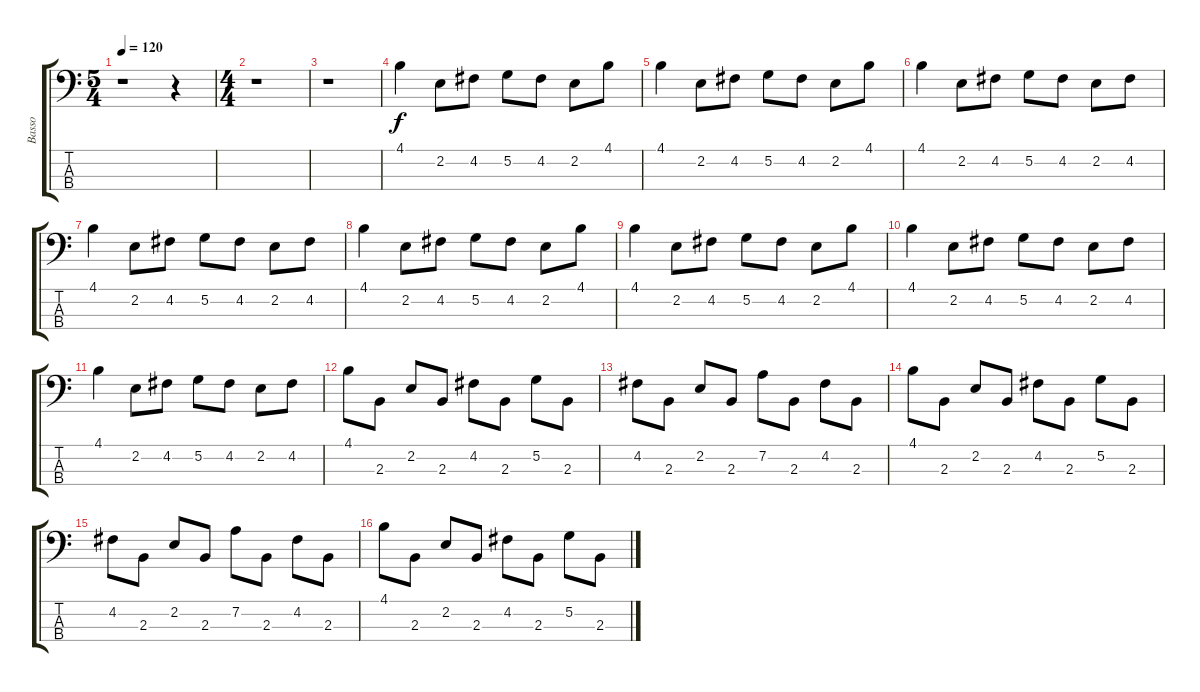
\track ("Basso" "Basso") {instrument electricbasspick}
\staff {score tabs}
\tuning (G2 D2 A1 E1) {hide}
\ts (5 4)
\tempo 120
\clef f4
\ks c
r.1{dy f instrument electricbasspick} r.4 |
\ts (4 4)
r.1 |
r.1 |
4.1.4 2.2.8 4.2.8 5.2.8 4.2.8 2.2.8 4.1.8 |
4.1.4 2.2.8 4.2.8 5.2.8 4.2.8 2.2.8 4.1.8 |
4.1.4 2.2.8 4.2.8 5.2.8 4.2.8 2.2.8 4.2.8 |
4.1.4 2.2.8 4.2.8 5.2.8 4.2.8 2.2.8 4.2.8 |
4.1.4 2.2.8 4.2.8 5.2.8 4.2.8 2.2.8 4.1.8 |
4.1.4 2.2.8 4.2.8 5.2.8 4.2.8 2.2.8 4.1.8 |
4.1.4 2.2.8 4.2.8 5.2.8 4.2.8 2.2.8 4.2.8 |
4.1.4 2.2.8 4.2.8 5.2.8 4.2.8 2.2.8 4.2.8 |
4.1.8 2.3.8 2.2.8 2.3.8 4.2.8 2.3.8 5.2.8 2.3.8 |
4.2.8 2.3.8 2.2.8 2.3.8 7.2.8 2.3.8 4.2.8 2.3.8 |
4.1.8 2.3.8 2.2.8 2.3.8 4.2.8 2.3.8 5.2.8 2.3.8 |
4.2.8 2.3.8 2.2.8 2.3.8 7.2.8 2.3.8 4.2.8 2.3.8 |
4.1.8 2.3.8 2.2.8 2.3.8 4.2.8 2.3.8 5.2.8 2.3.8
